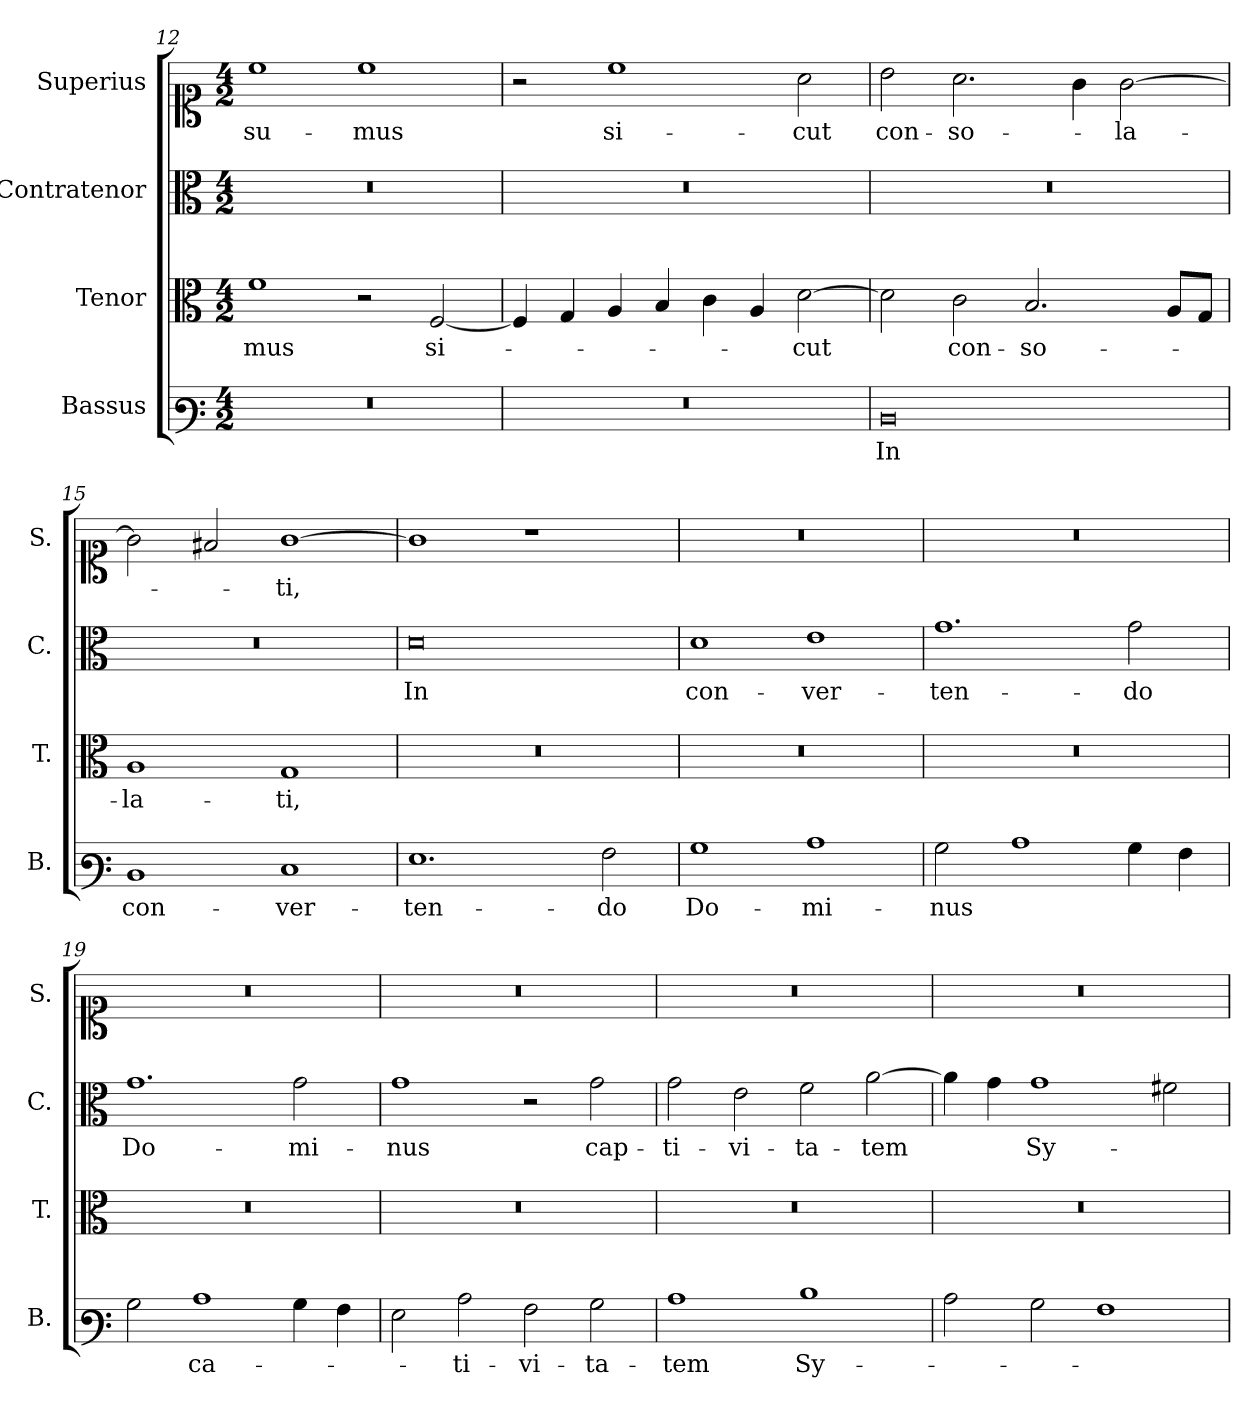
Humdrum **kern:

**kern	**text	**kern	**text	**kern	**text	**kern	**text
*part4	*part4	*part3	*part3	*part2	*part2	*part1	*part1
*staff4	*staff4	*staff3	*staff3	*staff2	*staff2	*staff1	*staff1
*I"Bassus	*	*I"Tenor	*	*I"Contratenor	*	*I"Superius	*
*I'B.	*	*I'T.	*	*I'C.	*	*I'S.	*
*clefF3	*	*clefC3	*	*clefC3	*	*clefC1	*
*k[]	*	*k[]	*	*k[]	*	*k[]	*
*M4/2	*	*M4/2	*	*M4/2	*	*M4/2	*
=12	=12	=12	=12	=12	=12	=12	=12
!LO:N:vis=1	!	!	!	!LO:N:vis=1	!	!	!
0r	.	1f	-mus	0r	.	1cc	su-
.	.	2r	.	.	.	1cc	-mus
.	.	[2F/	si-	.	.	.	.
=13	=13	=13	=13	=13	=13	=13	=13
!LO:N:vis=1	!	!	!	!LO:N:vis=1	!	!	!
0r	.	4F/]	.	0r	.	2r	.
.	.	4G/	.	.	.	.	.
.	.	4A/	.	.	.	1cc	si-
.	.	4B/	.	.	.	.	.
.	.	4c\	.	.	.	.	.
.	.	4A/	.	.	.	.	.
.	.	[2d\	-cut	.	.	2a\	-cut
=14	=14	=14	=14	=14	=14	=14	=14
!	!	!	!	!LO:N:vis=1	!	!	!
0D	In	2d\]	.	0r	.	2b\	con-
.	.	2c\	con-	.	.	2.a\	-so-
.	.	2.B/	-so-	.	.	.	.
.	.	.	.	.	.	4g\	.
.	.	.	.	.	.	[2g\	-la-
.	.	8A/L	.	.	.	.	.
.	.	8G/J	.	.	.	.	.
=15	=15	=15	=15	=15	=15	=15	=15
!	!	!	!	!LO:N:vis=1	!	!	!
1D	con-	1A	-la-	0r	.	2g\]	.
.	.	.	.	.	.	2f#X/	.
1E	-ver-	1G	-ti,	.	.	[1g	-ti,
=16	=16	=16	=16	=16	=16	=16	=16
!	!	!LO:N:vis=1	!	!	!	!	!
1.G	-ten-	0r	.	0d	In	1g]	.
.	.	.	.	.	.	1r	.
2A\	-do	.	.	.	.	.	.
=17	=17	=17	=17	=17	=17	=17	=17
!	!	!LO:N:vis=1	!	!	!	!LO:N:vis=1	!
1B	Do-	0r	.	1d	con-	0r	.
1c	-mi-	.	.	1e	-ver-	.	.
=18	=18	=18	=18	=18	=18	=18	=18
!	!	!LO:N:vis=1	!	!	!	!LO:N:vis=1	!
2B\	-nus	0r	.	1.g	-ten-	0r	.
1c	.	.	.	.	.	.	.
4B\	.	.	.	2g\	-do	.	.
4A\	.	.	.	.	.	.	.
=19	=19	=19	=19	=19	=19	=19	=19
!	!	!LO:N:vis=1	!	!	!	!LO:N:vis=1	!
2B\	.	0r	.	1.g	Do-	0r	.
1c	ca-	.	.	.	.	.	.
4B\	.	.	.	2g\	-mi-	.	.
4A\	.	.	.	.	.	.	.
=20	=20	=20	=20	=20	=20	=20	=20
!	!	!LO:N:vis=1	!	!	!	!LO:N:vis=1	!
2G\	.	0r	.	1g	-nus	0r	.
2c\	-ti-	.	.	.	.	.	.
2A\	-vi-	.	.	2r	.	.	.
2B\	-ta-	.	.	2g\	cap-	.	.
=21	=21	=21	=21	=21	=21	=21	=21
!	!	!LO:N:vis=1	!	!	!	!LO:N:vis=1	!
1c	-tem	0r	.	2g\	-ti-	0r	.
.	.	.	.	2e\	-vi-	.	.
1d	Sy-	.	.	2f\	-ta-	.	.
.	.	.	.	[2a\	-tem	.	.
=22	=22	=22	=22	=22	=22	=22	=22
!	!	!LO:N:vis=1	!	!	!	!LO:N:vis=1	!
2c\	.	0r	.	4a\]	.	0r	.
.	.	.	.	4g\	.	.	.
2B\	.	.	.	1g	Sy-	.	.
1A	.	.	.	.	.	.	.
.	.	.	.	2f#X\	.	.	.
=	=	=	=	=	=	=	=
*-	*-	*-	*-	*-	*-	*-	*-
